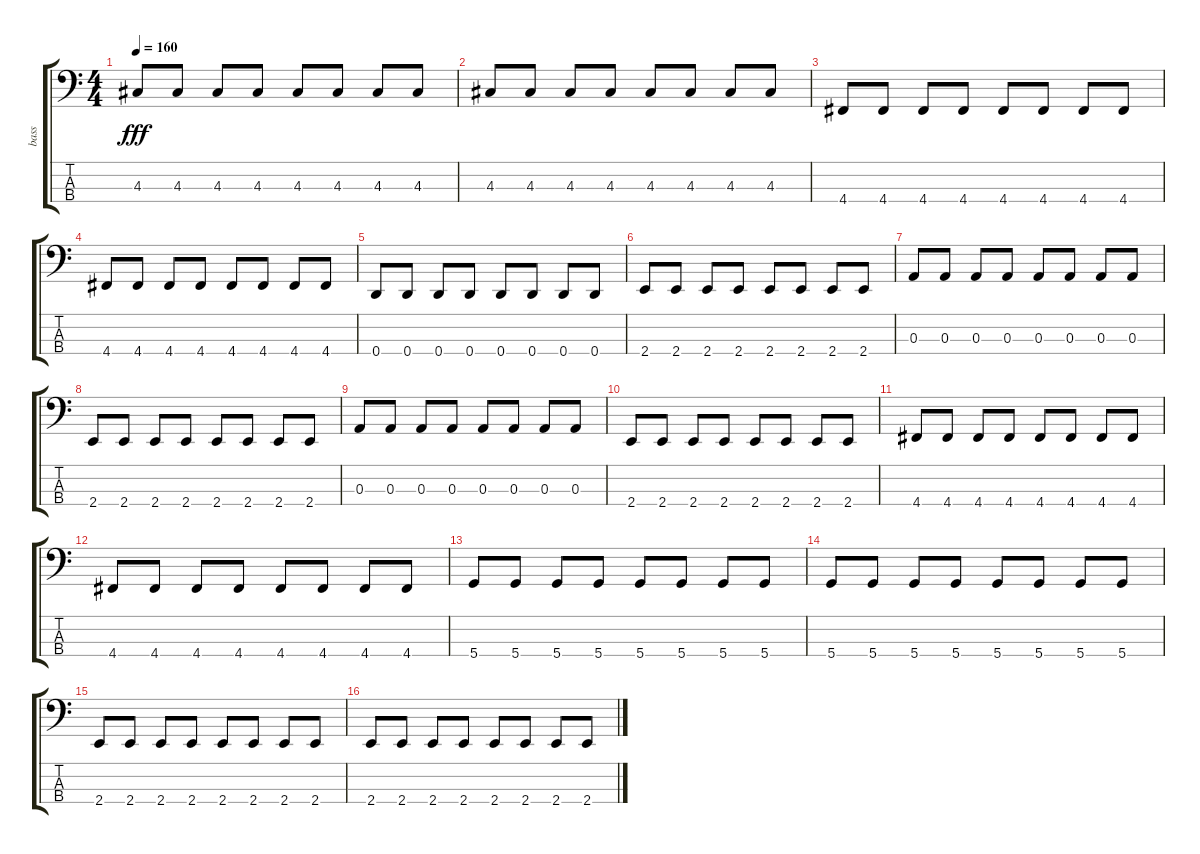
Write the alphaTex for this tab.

\track ("bass" "bass") {instrument electricbasspick}
\staff {score tabs}
\tuning (G2 D2 A1 D1) {hide}
\ts (4 4)
\tempo 160
\clef f4
\ks c
4.3.8{dy fff} 4.3.8 4.3.8 4.3.8 4.3.8 4.3.8 4.3.8 4.3.8 |
4.3.8 4.3.8 4.3.8 4.3.8 4.3.8 4.3.8 4.3.8 4.3.8 |
4.4.8 4.4.8 4.4.8 4.4.8 4.4.8 4.4.8 4.4.8 4.4.8 |
4.4.8 4.4.8 4.4.8 4.4.8 4.4.8 4.4.8 4.4.8 4.4.8 |
0.4.8 0.4.8 0.4.8 0.4.8 0.4.8 0.4.8 0.4.8 0.4.8 |
2.4.8 2.4.8 2.4.8 2.4.8 2.4.8 2.4.8 2.4.8 2.4.8 |
0.3.8 0.3.8 0.3.8 0.3.8 0.3.8 0.3.8 0.3.8 0.3.8 |
2.4.8 2.4.8 2.4.8 2.4.8 2.4.8 2.4.8 2.4.8 2.4.8 |
0.3.8 0.3.8 0.3.8 0.3.8 0.3.8 0.3.8 0.3.8 0.3.8 |
2.4.8 2.4.8 2.4.8 2.4.8 2.4.8 2.4.8 2.4.8 2.4.8 |
4.4.8 4.4.8 4.4.8 4.4.8 4.4.8 4.4.8 4.4.8 4.4.8 |
4.4.8 4.4.8 4.4.8 4.4.8 4.4.8 4.4.8 4.4.8 4.4.8 |
5.4.8 5.4.8 5.4.8 5.4.8 5.4.8 5.4.8 5.4.8 5.4.8 |
5.4.8 5.4.8 5.4.8 5.4.8 5.4.8 5.4.8 5.4.8 5.4.8 |
2.4.8 2.4.8 2.4.8 2.4.8 2.4.8 2.4.8 2.4.8 2.4.8 |
2.4.8 2.4.8 2.4.8 2.4.8 2.4.8 2.4.8 2.4.8 2.4.8
